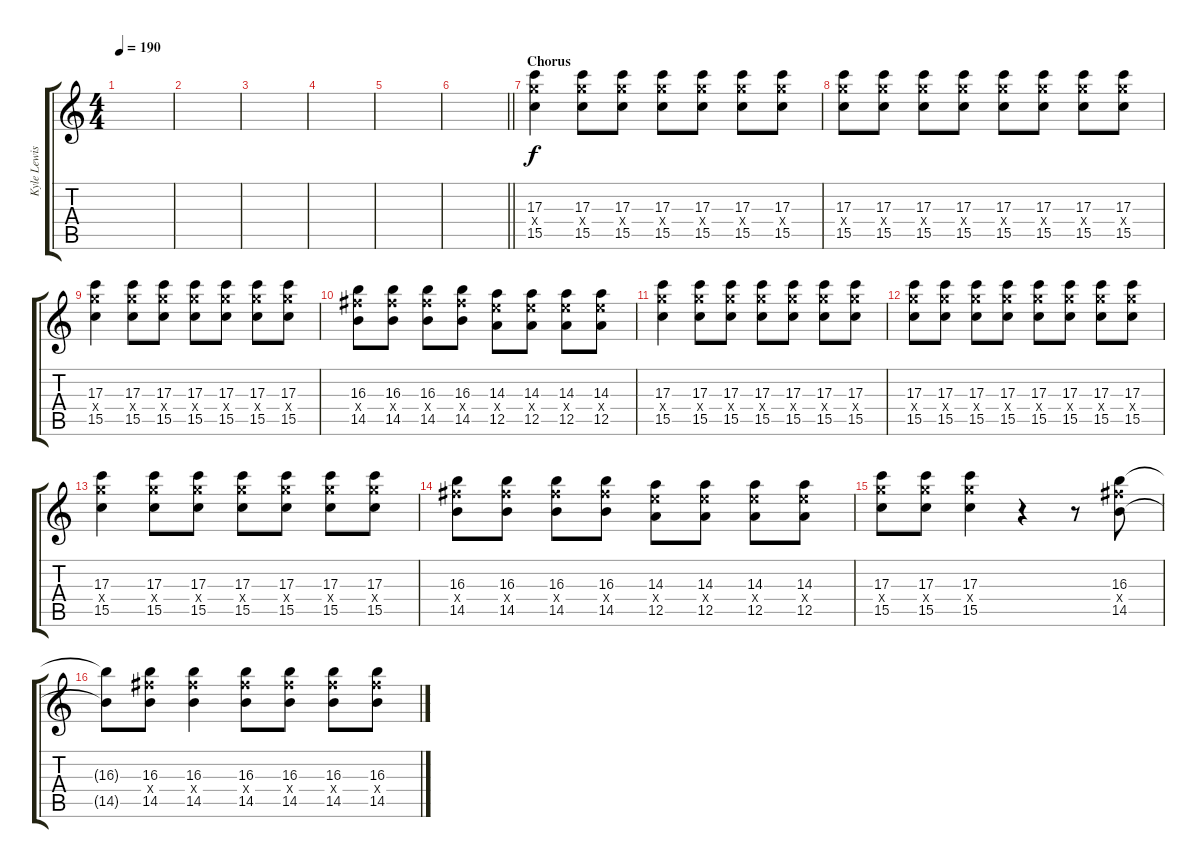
\track ("Kyle Lewis - Guitar" "Kyle Lewis") {instrument distortionguitar}
\staff {score tabs}
\tuning (E4 B3 G3 D3 A2 E2) {hide}
\ts (4 4)
\tempo 190
\clef g2
\ks c
|
|
|
|
|
\barLineRight lightlight
|
\section ("" "Chorus")
(17.3 17.4{x} 15.5).4 (17.3 17.4{x} 15.5).8 (17.3 17.4{x} 15.5).8 (17.3 17.4{x} 15.5).8 (17.3 17.4{x} 15.5).8 (17.3 17.4{x} 15.5).8 (17.3 17.4{x} 15.5).8 |
(17.3 17.4{x} 15.5).8 (17.3 17.4{x} 15.5).8 (17.3 17.4{x} 15.5).8 (17.3 17.4{x} 15.5).8 (17.3 17.4{x} 15.5).8 (17.3 17.4{x} 15.5).8 (17.3 17.4{x} 15.5).8 (17.3 17.4{x} 15.5).8 |
(17.3 17.4{x} 15.5).4 (17.3 17.4{x} 15.5).8 (17.3 17.4{x} 15.5).8 (17.3 17.4{x} 15.5).8 (17.3 17.4{x} 15.5).8 (17.3 17.4{x} 15.5).8 (17.3 17.4{x} 15.5).8 |
(16.3 16.4{x} 14.5).8 (16.3 16.4{x} 14.5).8 (16.3 16.4{x} 14.5).8 (16.3 16.4{x} 14.5).8 (14.3 14.4{x} 12.5).8 (14.3 14.4{x} 12.5).8 (14.3 14.4{x} 12.5).8 (14.3 14.4{x} 12.5).8 |
(17.3 17.4{x} 15.5).4 (17.3 17.4{x} 15.5).8 (17.3 17.4{x} 15.5).8 (17.3 17.4{x} 15.5).8 (17.3 17.4{x} 15.5).8 (17.3 17.4{x} 15.5).8 (17.3 17.4{x} 15.5).8 |
(17.3 17.4{x} 15.5).8 (17.3 17.4{x} 15.5).8 (17.3 17.4{x} 15.5).8 (17.3 17.4{x} 15.5).8 (17.3 17.4{x} 15.5).8 (17.3 17.4{x} 15.5).8 (17.3 17.4{x} 15.5).8 (17.3 17.4{x} 15.5).8 |
(17.3 17.4{x} 15.5).4 (17.3 17.4{x} 15.5).8 (17.3 17.4{x} 15.5).8 (17.3 17.4{x} 15.5).8 (17.3 17.4{x} 15.5).8 (17.3 17.4{x} 15.5).8 (17.3 17.4{x} 15.5).8 |
(16.3 16.4{x} 14.5).8 (16.3 16.4{x} 14.5).8 (16.3 16.4{x} 14.5).8 (16.3 16.4{x} 14.5).8 (14.3 14.4{x} 12.5).8 (14.3 14.4{x} 12.5).8 (14.3 14.4{x} 12.5).8 (14.3 14.4{x} 12.5).8 |
(17.3 17.4{x} 15.5).8 (17.3 17.4{x} 15.5).8 (17.3 17.4{x} 15.5).4 r.4 r.8 (16.3 16.4{x} 14.5).8 |
(16.3{t} 14.5{t}).8 (16.3 16.4{x} 14.5).8 (16.3 16.4{x} 14.5).4 (16.3 16.4{x} 14.5).8 (16.3 16.4{x} 14.5).8 (16.3 16.4{x} 14.5).8 (16.3 16.4{x} 14.5).8
